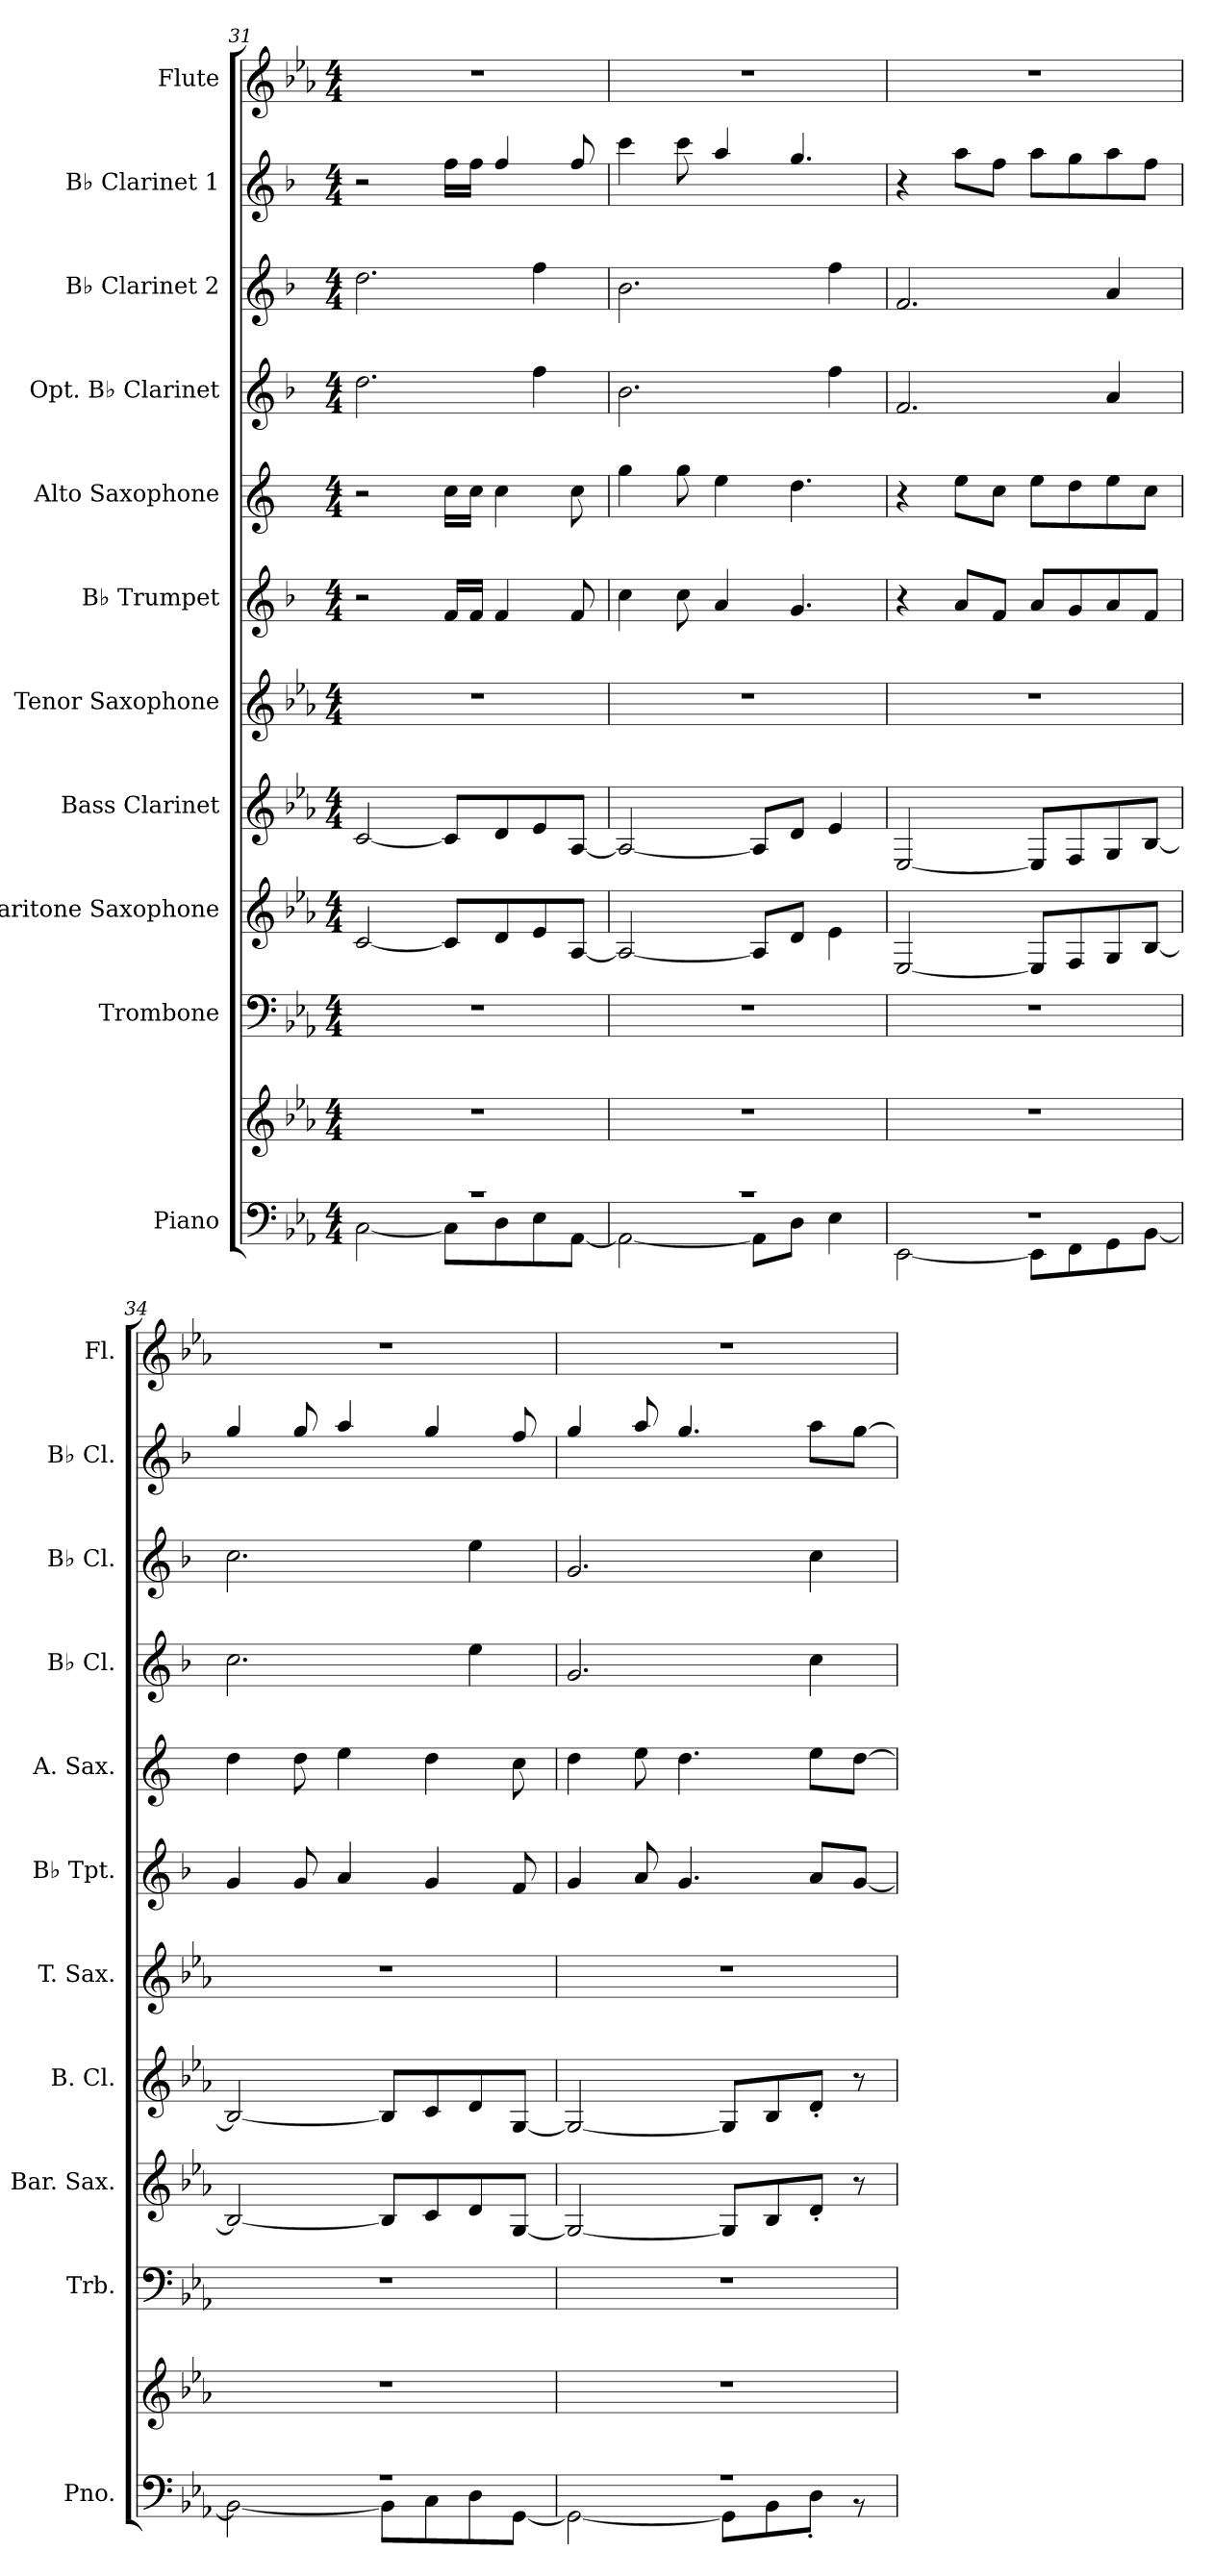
**kern	**kern	**kern	**kern	**kern	**kern	**kern	**kern	**kern	**kern	**kern	**kern
*part11	*part11	*part10	*part9	*part8	*part7	*part6	*part5	*part4	*part3	*part2	*part1
*staff12	*staff11	*staff10	*staff9	*staff8	*staff7	*staff6	*staff5	*staff4	*staff3	*staff2	*staff1
*I"Piano	*	*I"Trombone	*I"Baritone Saxophone	*I"Bass Clarinet	*I"Tenor Saxophone	*I"B♭ Trumpet	*I"Alto Saxophone	*I"Opt. B♭ Clarinet	*I"B♭ Clarinet 2	*I"B♭ Clarinet 1	*I"Flute
*I'Pno.	*	*I'Trb.	*I'Bar. Sax.	*I'B. Cl.	*I'T. Sax.	*I'B♭ Tpt.	*I'A. Sax.	*I'B♭ Cl.	*I'B♭ Cl.	*I'B♭ Cl.	*I'Fl.
*clefF4	*clefG2	*clefF4	*clefG2	*clefG2	*clefG2	*clefG2	*clefG2	*clefG2	*clefG2	*clefG2	*clefG2
*	*	*	*ITrd12c21	*ITrd8c14	*ITrd8c14	*ITrd1c2	*ITrd5c9	*ITrd1c2	*ITrd1c2	*ITrd1c2	*
*k[b-e-a-]	*k[b-e-a-]	*k[b-e-a-]	*k[b-e-a-]	*k[b-e-a-]	*k[b-e-a-]	*k[b-e-a-]	*k[b-e-a-]	*k[b-e-a-]	*k[b-e-a-]	*k[b-e-a-]	*k[b-e-a-]
*E-:	*E-:	*E-:	*	*	*	*	*	*	*	*	*E-:
*M4/4	*M4/4	*M4/4	*M4/4	*M4/4	*M4/4	*M4/4	*M4/4	*M4/4	*M4/4	*M4/4	*M4/4
=31	=31	=31	=31	=31	=31	=31	=31	=31	=31	=31	=31
*^	*	*	*	*	*	*	*	*	*	*	*
1r	[2C\	1r	1r	[2C/	[2C/	1r	2r	2r	2.cc\	2.cc\	2r	1r
.	8C\L]	.	.	8C/L]	8C/L]	.	16e-/LL	16e-\LL	.	.	16ee-\LL	.
.	.	.	.	.	.	.	16e-/JJ	16e-\JJ	.	.	16ee-\JJ	.
.	8D\	.	.	8D/	8D/	.	4e-/	4e-\	.	.	4ee-/	.
.	8E-\	.	.	8E-/	8E-/	.	.	.	4ee-\	4ee-\	.	.
.	[8AA-\J	.	.	[8AA-/J	[8AA-/J	.	8e-/	8e-\	.	.	8ee-/	.
!!LO:PB:g=z
=32	=32	=32	=32	=32	=32	=32	=32	=32	=32	=32	=32	=32
1r	2AA-\_	1r	1r	2AA-/_	2AA-/_	1r	4b-\	4b-\	2.a-\	2.a-\	4bb-\	1r
.	.	.	.	.	.	.	8b-\	8b-\	.	.	8bb-\	.
.	.	.	.	.	.	.	4g/	4g\	.	.	4gg/	.
.	8AA-\L]	.	.	8AA-/L]	8AA-/L]	.	.	.	.	.	.	.
.	8D\J	.	.	8D/J	8D/J	.	4.f/	4.f\	.	.	4.ff/	.
.	4E-\	.	.	4E-\	4E-/	.	.	.	4ee-\	4ee-\	.	.
=33	=33	=33	=33	=33	=33	=33	=33	=33	=33	=33	=33	=33
1r	[2EE-\	1r	1r	[2EE-/	[2EE-/	1r	4r	4r	2.e-/	2.e-/	4r	1r
.	.	.	.	.	.	.	8g/L	8g\L	.	.	8gg\L	.
.	.	.	.	.	.	.	8e-/J	8e-\J	.	.	8ee-\J	.
.	8EE-\L]	.	.	8EE-/L]	8EE-/L]	.	8g/L	8g\L	.	.	8gg\L	.
.	8FF\	.	.	8FF/	8FF/	.	8f/	8f\	.	.	8ff\	.
.	8GG\	.	.	8GG/	8GG/	.	8g/	8g\	4g/	4g/	8gg\	.
.	[8BB-\J	.	.	[8BB-/J	[8BB-/J	.	8e-/J	8e-\J	.	.	8ee-\J	.
=34	=34	=34	=34	=34	=34	=34	=34	=34	=34	=34	=34	=34
1r	2BB-\_	1r	1r	2BB-/_	2BB-/_	1r	4f/	4f\	2.b-\	2.b-\	4ff/	1r
.	.	.	.	.	.	.	8f/	8f\	.	.	8ff/	.
.	.	.	.	.	.	.	4g/	4g\	.	.	4gg/	.
.	8BB-\L]	.	.	8BB-/L]	8BB-/L]	.	.	.	.	.	.	.
.	8C\	.	.	8C/	8C/	.	4f/	4f\	.	.	4ff/	.
.	8D\	.	.	8D/	8D/	.	.	.	4dd\	4dd\	.	.
.	[8GG\J	.	.	[8GG/J	[8GG/J	.	8e-/	8e-\	.	.	8ee-/	.
!!LO:PB:g=z
=35	=35	=35	=35	=35	=35	=35	=35	=35	=35	=35	=35	=35
1r	2GG\_	1r	1r	2GG/_	2GG/_	1r	4f/	4f\	2.f/	2.f/	4ff/	1r
.	.	.	.	.	.	.	8g/	8g\	.	.	8gg/	.
.	.	.	.	.	.	.	4.f/	4.f\	.	.	4.ff/	.
.	8GG\L]	.	.	8GG/L]	8GG/L]	.	.	.	.	.	.	.
.	8BB-\	.	.	8BB-/	8BB-/	.	.	.	.	.	.	.
.	8D'\J	.	.	8D'/J	8D'/J	.	8g/L	8g\L	4b-\	4b-\	8gg\L	.
.	8r	.	.	8r	8r	.	[8f/J	[8f\J	.	.	[8ff\J	.
*v	*v	*	*	*	*	*	*	*	*	*	*	*
=	=	=	=	=	=	=	=	=	=	=	=
*-	*-	*-	*-	*-	*-	*-	*-	*-	*-	*-	*-
